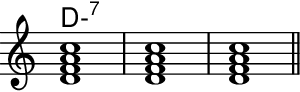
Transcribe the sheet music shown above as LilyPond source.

\version "2.24.4"
\language "english"
#(ly:set-option 'crop #t)
\include "include/alt.ly"
\score {
  \midi {
    \tempo 4=140
  }
  \layout {
    \context {
      \Score
      \omit BarNumber
    }
    indent = 0\mm
  }
  {
    <<
    \chords {
      \set noChordSymbol = ""
      \set minorChordModifier = \markup { "-" }
      \skip \ppp % spacer to set voice volume
      d1:min7 | r1 | r1
    }
    \new Staff {
      \key c \major
      \numericTimeSignature
      \override Timing.TimeSignature.stencil = ##f
      \clef treble
      \relative {
        \skip \f % spacer to set voice volume
        <d' f a c>1 | % TODO: add interval annotation D->F : minor 3rd
        <d f a c>1 | % TODO: add interval annotation D->A : perfect 5th
        <d f a c>1 | % TODO: add interval annotation D->C : minor 7th
        \bar "||"
      }
    }
    >>
  }
}
